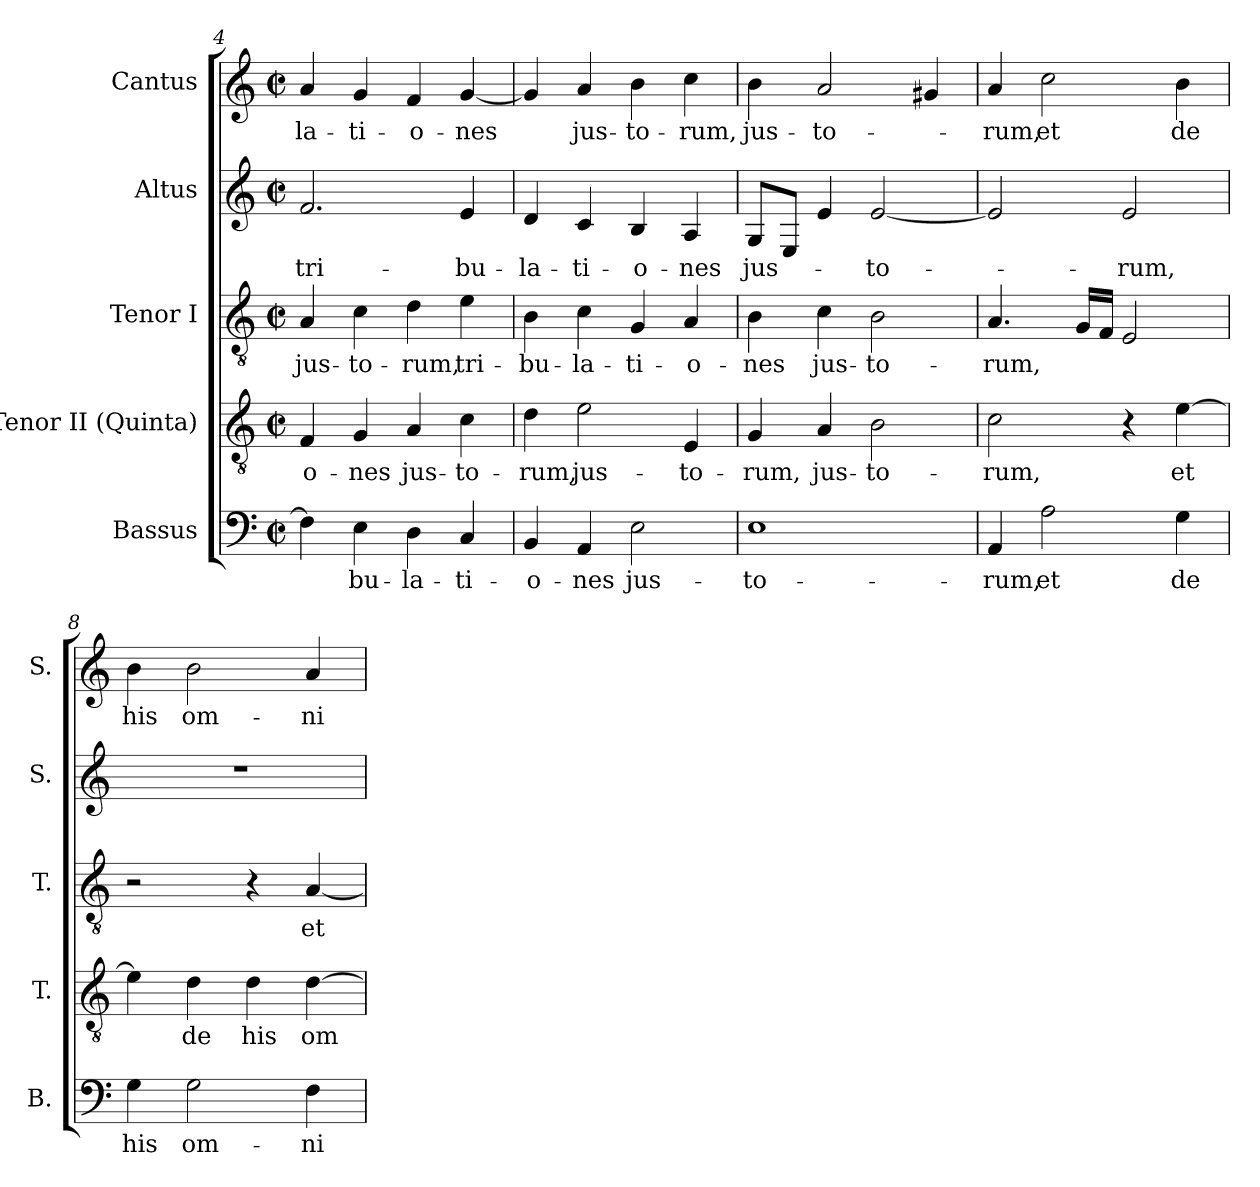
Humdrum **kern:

**kern	**text	**kern	**text	**kern	**text	**kern	**text	**kern	**text
*part5	*part5	*part4	*part4	*part3	*part3	*part2	*part2	*part1	*part1
*staff5	*staff5	*staff4	*staff4	*staff3	*staff3	*staff2	*staff2	*staff1	*staff1
*I"Bassus	*	*I"Tenor II (Quinta)	*	*I"Tenor I	*	*I"Altus	*	*I"Cantus	*
*I'B.	*	*I'T.	*	*I'T.	*	*I'S.	*	*I'S.	*
*clefF4	*	*clefGv2	*	*clefGv2	*	*clefG2	*	*clefG2	*
*	*	*ITrd7c12	*	*ITrd7c12	*	*	*	*	*
*k[]	*	*k[]	*	*k[]	*	*k[]	*	*k[]	*
*C:	*	*C:	*	*C:	*	*C:	*	*C:	*
*M2/2	*	*M2/2	*	*M2/2	*	*M2/2	*	*M2/2	*
*met(c|)	*	*met(c|)	*	*met(c|)	*	*met(c|)	*	*met(c|)	*
=4	=4	=4	=4	=4	=4	=4	=4	=4	=4
!	!	!	!LO:LY:b:color=#000000	!	!	!	!	!	!
!	!	!	!	!	!LO:LY:b:color=#000000	!	!	!	!
!	!	!	!	!	!	!	!LO:LY:b:color=#000000	!	!
!	!	!	!	!	!	!	!	!	!LO:LY:b:color=#000000
4Fi\]	.	4FFi/	-o-	4AAi/	jus-	2.fi/	tri-	4ai/	-la-
!	!LO:LY:b:color=#000000	!	!	!	!	!	!	!	!
!	!	!	!LO:LY:b:color=#000000	!	!	!	!	!	!
!	!	!	!	!	!LO:LY:b:color=#000000	!	!	!	!
!	!	!	!	!	!	!	!	!	!LO:LY:b:color=#000000
4Ei\	-bu-	4GGi/	-nes	4Ci\	-to-	.	.	4gi/	-ti-
!	!LO:LY:b:color=#000000	!	!	!	!	!	!	!	!
!	!	!	!LO:LY:b:color=#000000	!	!	!	!	!	!
!	!	!	!	!	!LO:LY:b:color=#000000	!	!	!	!
!	!	!	!	!	!	!	!	!	!LO:LY:b:color=#000000
4Di\	-la-	4AAi/	jus-	4Di\	-rum,	.	.	4fi/	-o-
!	!LO:LY:b:color=#000000	!	!	!	!	!	!	!	!
!	!	!	!LO:LY:b:color=#000000	!	!	!	!	!	!
!	!	!	!	!	!LO:LY:b:color=#000000	!	!	!	!
!	!	!	!	!	!	!	!LO:LY:b:color=#000000	!	!
!	!	!	!	!	!	!	!	!	!LO:LY:b:color=#000000
4Ci/	-ti-	4Ci\	-to-	4Ei\	tri-	4ei/	-bu-	[<4gi/	-nes
=5	=5	=5	=5	=5	=5	=5	=5	=5	=5
!	!LO:LY:b:color=#000000	!	!	!	!	!	!	!	!
!	!	!	!LO:LY:b:color=#000000	!	!	!	!	!	!
!	!	!	!	!	!LO:LY:b:color=#000000	!	!	!	!
!	!	!	!	!	!	!	!LO:LY:b:color=#000000	!	!
4BBi/	-o-	4Di\	-rum,	4BBi\	-bu-	4di/	-la-	4gi/]	.
!	!LO:LY:b:color=#000000	!	!	!	!	!	!	!	!
!	!	!	!LO:LY:b:color=#000000	!	!	!	!	!	!
!	!	!	!	!	!LO:LY:b:color=#000000	!	!	!	!
!	!	!	!	!	!	!	!LO:LY:b:color=#000000	!	!
!	!	!	!	!	!	!	!	!	!LO:LY:b:color=#000000
4AAi/	-nes	2Ei\	jus-	4Ci\	-la-	4ci/	-ti-	4ai/	jus-
!	!LO:LY:b:color=#000000	!	!	!	!	!	!	!	!
!	!	!	!	!	!LO:LY:b:color=#000000	!	!	!	!
!	!	!	!	!	!	!	!LO:LY:b:color=#000000	!	!
!	!	!	!	!	!	!	!	!	!LO:LY:b:color=#000000
2Ei\	jus-	.	.	4GGi/	-ti-	4Bi/	-o-	4bi\	-to-
!	!	!	!LO:LY:b:color=#000000	!	!	!	!	!	!
!	!	!	!	!	!LO:LY:b:color=#000000	!	!	!	!
!	!	!	!	!	!	!	!LO:LY:b:color=#000000	!	!
!	!	!	!	!	!	!	!	!	!LO:LY:b:color=#000000
.	.	4EEi/	-to-	4AAi/	-o-	4Ai/	-nes	4cci\	-rum,
=6	=6	=6	=6	=6	=6	=6	=6	=6	=6
!	!LO:LY:b:color=#000000	!	!	!	!	!	!	!	!
!	!	!	!LO:LY:b:color=#000000	!	!	!	!	!	!
!	!	!	!	!	!LO:LY:b:color=#000000	!	!	!	!
!	!	!	!	!	!	!	!LO:LY:b:color=#000000	!	!
!	!	!	!	!	!	!	!	!	!LO:LY:b:color=#000000
1Ei	-to-	4GGi/	-rum,	4BBi\	-nes	8Gi/L	jus-	4bi\	jus-
.	.	.	.	.	.	8Ei/J	.	.	.
!	!	!	!LO:LY:b:color=#000000	!	!	!	!	!	!
!	!	!	!	!	!LO:LY:b:color=#000000	!	!	!	!
!	!	!	!	!	!	!	!	!	!LO:LY:b:color=#000000
.	.	4AAi/	jus-	4Ci\	jus-	4ei/	.	2ai/	-to-
!	!	!	!LO:LY:b:color=#000000	!	!	!	!	!	!
!	!	!	!	!	!LO:LY:b:color=#000000	!	!	!	!
!	!	!	!	!	!	!	!LO:LY:b:color=#000000	!	!
.	.	2BBi\	-to-	2BBi\	-to-	[<2ei/	-to-	.	.
.	.	.	.	.	.	.	.	4g#Xi/	.
!!LO:LB:g=z
=7	=7	=7	=7	=7	=7	=7	=7	=7	=7
!	!LO:LY:b:color=#000000	!	!	!	!	!	!	!	!
!	!	!	!LO:LY:b:color=#000000	!	!	!	!	!	!
!	!	!	!	!	!LO:LY:b:color=#000000	!	!	!	!
!	!	!	!	!	!	!	!	!	!LO:LY:b:color=#000000
4AAi/	-rum,	2Ci\	-rum,	4.AAi/	-rum,	2ei/]	.	4ai/	-rum,
!	!LO:LY:b:color=#000000	!	!	!	!	!	!	!	!
!	!	!	!	!	!	!	!	!	!LO:LY:b:color=#000000
2Ai\	et	.	.	.	.	.	.	2cci\	et
.	.	.	.	16GGi/LL	.	.	.	.	.
.	.	.	.	16FFi/JJ	.	.	.	.	.
!	!	!	!	!	!	!	!LO:LY:b:color=#000000	!	!
.	.	4r	.	2EEi/	.	2ei/	-rum,	.	.
!	!LO:LY:b:color=#000000	!	!	!	!	!	!	!	!
!	!	!	!LO:LY:b:color=#000000	!	!	!	!	!	!
!	!	!	!	!	!	!	!	!	!LO:LY:b:color=#000000
4Gi\	de	[>4Ei\	et	.	.	.	.	4bi\	de
=8	=8	=8	=8	=8	=8	=8	=8	=8	=8
!	!LO:LY:b:color=#000000	!	!	!	!	!	!	!	!
!	!	!	!	!	!	!	!	!	!LO:LY:b:color=#000000
4Gi\	his	4Ei\]	.	2r	.	1r	.	4bi\	his
!	!LO:LY:b:color=#000000	!	!	!	!	!	!	!	!
!	!	!	!LO:LY:b:color=#000000	!	!	!	!	!	!
!	!	!	!	!	!	!	!	!	!LO:LY:b:color=#000000
2Gi\	om-	4Di\	de	.	.	.	.	2bi\	om-
!	!	!	!LO:LY:b:color=#000000	!	!	!	!	!	!
.	.	4Di\	his	4r	.	.	.	.	.
!	!LO:LY:b:color=#000000	!	!	!	!	!	!	!	!
!	!	!	!LO:LY:b:color=#000000	!	!	!	!	!	!
!	!	!	!	!	!LO:LY:b:color=#000000	!	!	!	!
!	!	!	!	!	!	!	!	!	!LO:LY:b:color=#000000
4Fi\	-ni-	[>4Di\	om-	[<4AAi/	et	.	.	4ai/	-ni-
=	=	=	=	=	=	=	=	=	=
*-	*-	*-	*-	*-	*-	*-	*-	*-	*-
